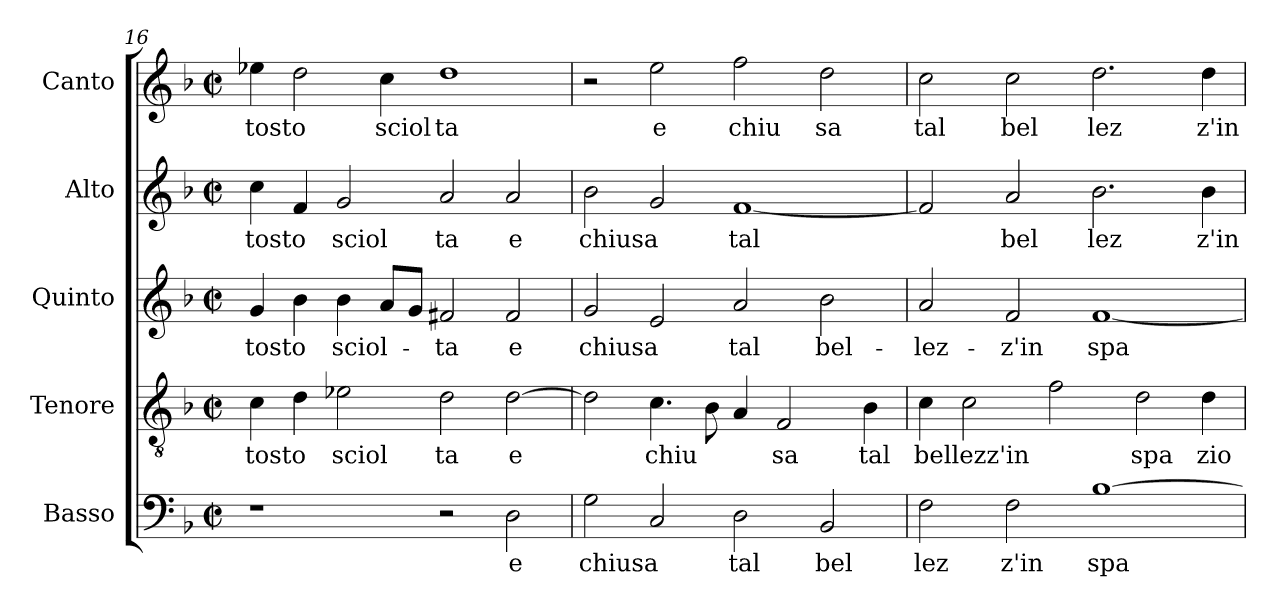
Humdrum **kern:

**kern	**text	**kern	**text	**kern	**text	**kern	**text	**kern	**text
*part5	*part5	*part4	*part4	*part3	*part3	*part2	*part2	*part1	*part1
*staff5	*staff5	*staff4	*staff4	*staff3	*staff3	*staff2	*staff2	*staff1	*staff1
*I"Basso	*	*I"Tenore	*	*I"Quinto	*	*I"Alto	*	*I"Canto	*
*clefF4	*	*clefGv2	*	*clefG2	*	*clefG2	*	*clefG2	*
*k[b-]	*	*k[b-]	*	*k[b-]	*	*k[b-]	*	*k[b-]	*
*F:	*	*F:	*	*F:	*	*F:	*	*F:	*
*M2/2	*	*M2/2	*	*M2/2	*	*M2/2	*	*M2/2	*
*met(c|)	*	*met(c|)	*	*met(c|)	*	*met(c|)	*	*met(c|)	*
=16	=16	=16	=16	=16	=16	=16	=16	=16	=16
!	!	!	!LO:LY:b	!	!LO:LY:b	!	!LO:LY:b	!	!LO:LY:b
1r	.	4c\	tosto	4g/	tosto	4cc\	tosto	4ee-X\	tosto
.	.	4d\	.	4b-\	.	4f/	.	2dd\	.
!	!	!	!LO:LY:b:cj	!	!LO:LY:b	!	!LO:LY:b:cj	!	!
.	.	2e-X\	sciol	4b-\	sciol-	2g/	sciol	.	.
!	!	!	!	!	!	!	!	!	!LO:LY:b:cj
.	.	.	.	8a/L	.	.	.	4cc\	sciol
.	.	.	.	8g/J	.	.	.	.	.
!	!	!	!LO:LY:b:cj	!	!LO:LY:b:cj	!	!LO:LY:b:cj	!	!LO:LY:b:cj
2r	.	2d\	ta	2f#X/	-ta	2a/	ta	1dd	ta
!	!LO:LY:b:cj	!	!LO:LY:b:cj	!	!LO:LY:b:cj	!	!LO:LY:b:cj	!	!
2D\	e	[>2d\	e	2f#/	e	2a/	e	.	.
=17	=17	=17	=17	=17	=17	=17	=17	=17	=17
!	!LO:LY:b:cj	!	!	!	!LO:LY:b:cj	!	!LO:LY:b:cj	!	!
2G\	chiusa	2d\]	.	2g/	chiusa	2b-\	chiusa	2r	.
!	!	!	!LO:LY:b	!	!	!	!	!	!LO:LY:b:cj
2C/	.	4.c\	chiu	2e/	.	2g/	.	2ee\	e
.	.	8B-\	.	.	.	.	.	.	.
!	!LO:LY:b:cj	!	!	!	!LO:LY:b:cj	!	!LO:LY:b:cj	!	!LO:LY:b:cj
2D\	tal	4A/	.	2a/	tal	[<1f	tal	2ff\	chiu
!	!	!	!LO:LY:b:cj	!	!	!	!	!	!
.	.	2F/	sa	.	.	.	.	.	.
!	!LO:LY:b:cj	!	!	!	!LO:LY:b:cj	!	!	!	!LO:LY:b:cj
2BB-/	bel	.	.	2b-\	bel-	.	.	2dd\	sa
!	!	!	!LO:LY:b:cj	!	!	!	!	!	!
.	.	4B-\	tal	.	.	.	.	.	.
=18	=18	=18	=18	=18	=18	=18	=18	=18	=18
!	!LO:LY:b:cj	!	!LO:LY:b	!	!LO:LY:b:cj	!	!	!	!LO:LY:b:cj
2F\	lez	4c\	bellezz'in	2a/	-lez-	2f/]	.	2cc\	tal
.	.	2c\	.	.	.	.	.	.	.
!	!LO:LY:b:cj	!	!	!	!LO:LY:b:cj	!	!LO:LY:b:cj	!	!LO:LY:b:cj
2F\	z'in	.	.	2f/	-z'in	2a/	bel	2cc\	bel
.	.	2f\	.	.	.	.	.	.	.
!	!LO:LY:b:cj	!	!	!	!LO:LY:b:cj	!	!LO:LY:b:cj	!	!LO:LY:b:cj
[>1B-	spa	.	.	[<1f	spa-	2.b-\	lez	2.dd\	lez
!	!	!	!LO:LY:b:cj	!	!	!	!	!	!
.	.	2d\	spa	.	.	.	.	.	.
!	!	!	!LO:LY:b:cj	!	!	!	!LO:LY:b:cj	!	!LO:LY:b:cj
.	.	4d\	zio	.	.	4b-\	z'in	4dd\	z'in
=	=	=	=	=	=	=	=	=	=
*-	*-	*-	*-	*-	*-	*-	*-	*-	*-
